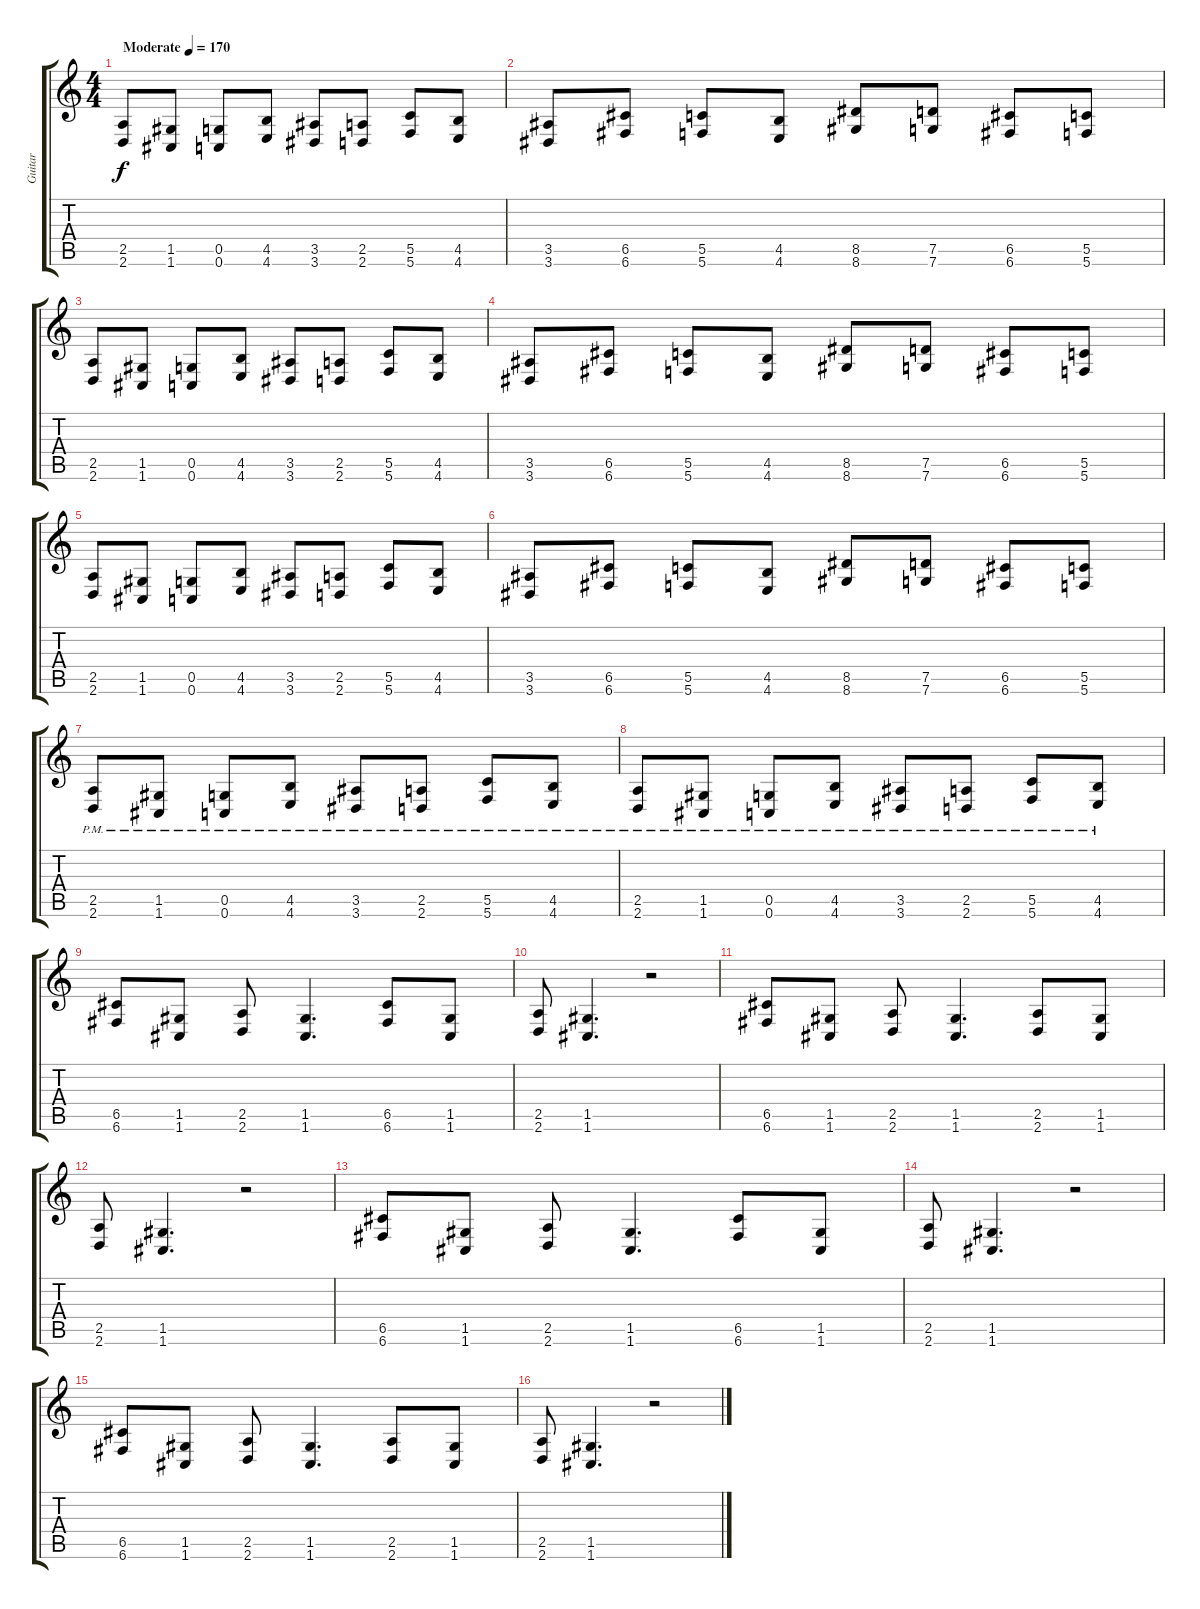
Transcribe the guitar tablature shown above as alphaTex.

\track ("Guitar" "Guitar") {instrument distortionguitar}
\staff {score tabs}
\tuning (D4 A3 F3 C3 G2 C2) {hide}
\ts (4 4)
\tempo (170 "Moderate")
\clef g2
\ks c
(2.5 2.6).8{dy f instrument distortionguitar} (1.5 1.6).8 (0.5 0.6).8 (4.5 4.6).8 (3.5 3.6).8 (2.5 2.6).8 (5.5 5.6).8 (4.5 4.6).8 |
(3.5 3.6).8 (6.5 6.6).8 (5.5 5.6).8 (4.5 4.6).8 (8.5 8.6).8 (7.5 7.6).8 (6.5 6.6).8 (5.5 5.6).8 |
(2.5 2.6).8 (1.5 1.6).8 (0.5 0.6).8 (4.5 4.6).8 (3.5 3.6).8 (2.5 2.6).8 (5.5 5.6).8 (4.5 4.6).8 |
(3.5 3.6).8 (6.5 6.6).8 (5.5 5.6).8 (4.5 4.6).8 (8.5 8.6).8 (7.5 7.6).8 (6.5 6.6).8 (5.5 5.6).8 |
(2.5 2.6).8 (1.5 1.6).8 (0.5 0.6).8 (4.5 4.6).8 (3.5 3.6).8 (2.5 2.6).8 (5.5 5.6).8 (4.5 4.6).8 |
(3.5 3.6).8 (6.5 6.6).8 (5.5 5.6).8 (4.5 4.6).8 (8.5 8.6).8 (7.5 7.6).8 (6.5 6.6).8 (5.5 5.6).8 |
(2.5{pm} 2.6{pm}).8 (1.5{pm} 1.6{pm}).8 (0.5{pm} 0.6{pm}).8 (4.5{pm} 4.6{pm}).8 (3.5{pm} 3.6{pm}).8 (2.5{pm} 2.6{pm}).8 (5.5{pm} 5.6{pm}).8 (4.5{pm} 4.6{pm}).8 |
(2.5{pm} 2.6{pm}).8 (1.5{pm} 1.6{pm}).8 (0.5{pm} 0.6{pm}).8 (4.5{pm} 4.6{pm}).8 (3.5{pm} 3.6{pm}).8 (2.5{pm} 2.6{pm}).8 (5.5{pm} 5.6{pm}).8 (4.5{pm} 4.6{pm}).8 |
(6.5 6.6).8 (1.5 1.6).8 (2.5 2.6).8 (1.5 1.6).4{d} (6.5 6.6).8 (1.5 1.6).8 |
(2.5 2.6).8 (1.5 1.6).4{d} r.2 |
(6.5 6.6).8 (1.5 1.6).8 (2.5 2.6).8 (1.5 1.6).4{d} (2.5 2.6).8 (1.5 1.6).8 |
(2.5 2.6).8 (1.5 1.6).4{d} r.2 |
(6.5 6.6).8 (1.5 1.6).8 (2.5 2.6).8 (1.5 1.6).4{d} (6.5 6.6).8 (1.5 1.6).8 |
(2.5 2.6).8 (1.5 1.6).4{d} r.2 |
(6.5 6.6).8 (1.5 1.6).8 (2.5 2.6).8 (1.5 1.6).4{d} (2.5 2.6).8 (1.5 1.6).8 |
(2.5 2.6).8 (1.5 1.6).4{d} r.2
